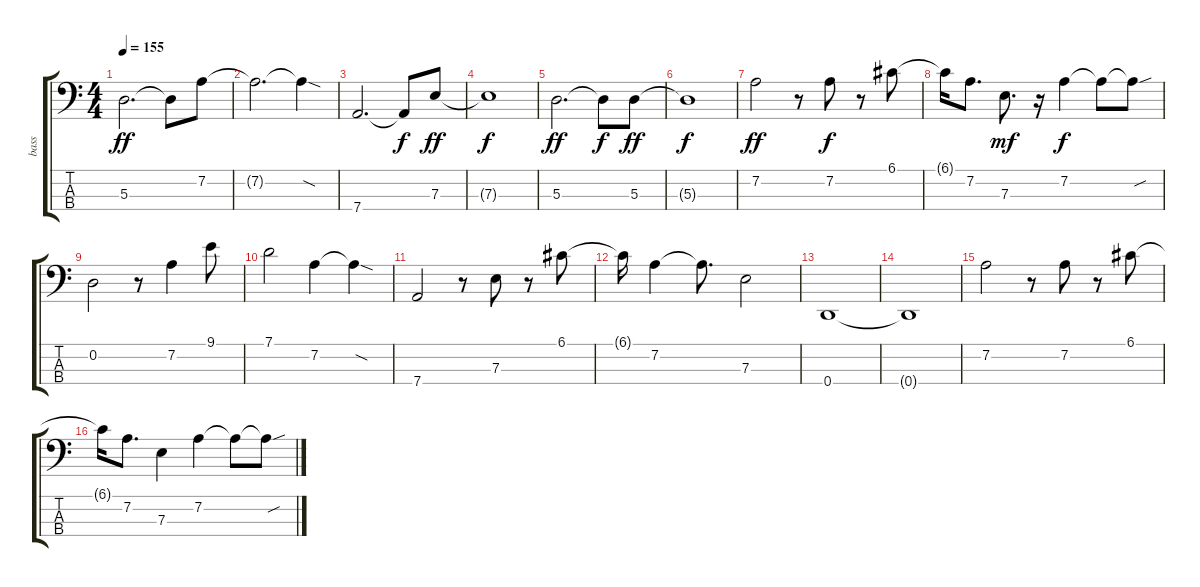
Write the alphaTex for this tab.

\track ("bass" "bass") {instrument electricbassfinger}
\staff {score tabs}
\tuning (G2 D2 A1 D1) {hide}
\ts (4 4)
\tempo 155
\clef f4
\ks c
5.3.2{d dy ff} 5.3{t}.8 7.2.8 |
7.2{t}.2{d} 7.2{sod t}.4 |
7.4.2{d} 7.4{t}.8{dy f} 7.3.8{dy ff} |
7.3{t}.1{dy f} |
5.3.2{d dy ff} 5.3{t}.8{dy f} 5.3.8{dy ff} |
5.3{t}.1{dy f} |
7.2.2{dy ff instrument electricbassfinger} r.8 7.2.8{dy f} r.8 6.1.8 |
6.1{t}.16 7.2.8{d} 7.3.8{d dy mf} r.16 7.2.4{dy f} 7.2{t}.8 7.2{sou t}.8 |
0.2.2 r.8 7.2.4 9.1.8 |
7.1.2 7.2.4 7.2{sod t}.4 |
7.4.2 r.8 7.3.8 r.8 6.1.8 |
6.1{t}.16 7.2.4 7.2{t}.8{d} 7.3.2 |
0.4.1 |
0.4{t}.1 |
7.2.2 r.8 7.2.8 r.8 6.1.8 |
6.1{t}.16 7.2.8{d} 7.3.4 7.2.4 7.2{t}.8 7.2{sou t}.8
